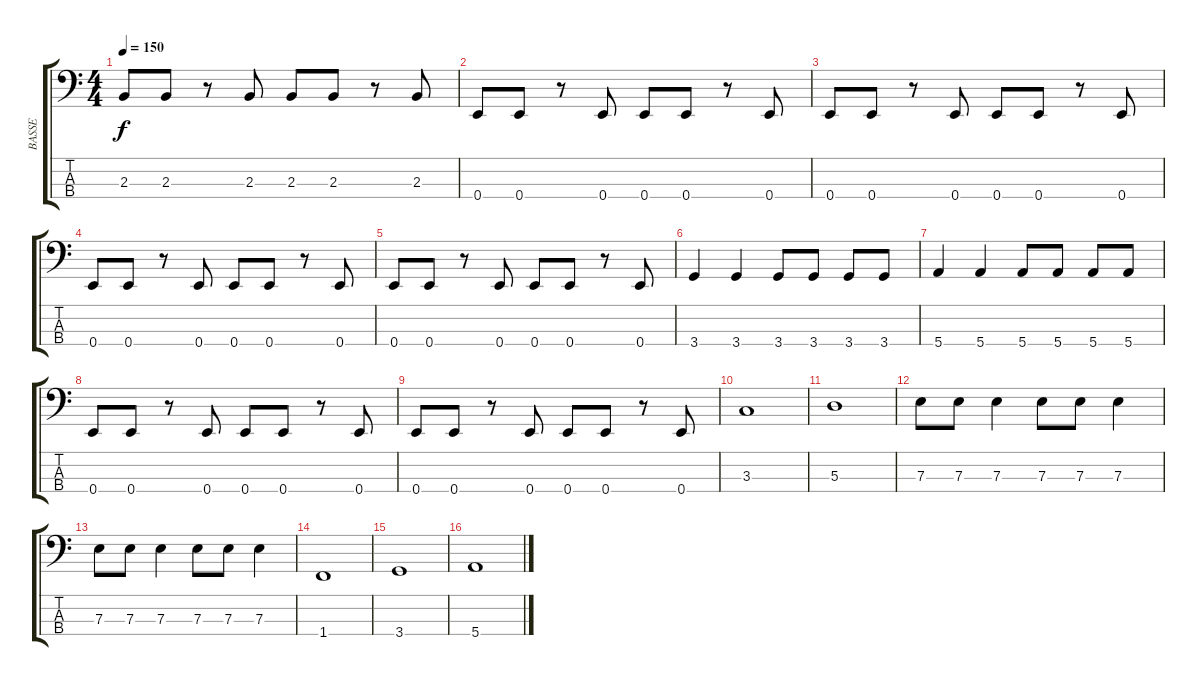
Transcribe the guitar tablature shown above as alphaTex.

\track ("BASSE" "BASSE") {instrument electricbasspick}
\staff {score tabs}
\tuning (G2 D2 A1 E1) {hide}
\ts (4 4)
\tempo 150
\clef f4
\ks c
2.3.8{dy f} 2.3.8 r.8 2.3.8 2.3.8 2.3.8 r.8 2.3.8 |
0.4.8 0.4.8 r.8 0.4.8 0.4.8 0.4.8 r.8 0.4.8 |
0.4.8 0.4.8 r.8 0.4.8 0.4.8 0.4.8 r.8 0.4.8 |
0.4.8 0.4.8 r.8 0.4.8 0.4.8 0.4.8 r.8 0.4.8 |
0.4.8 0.4.8 r.8 0.4.8 0.4.8 0.4.8 r.8 0.4.8 |
3.4.4 3.4.4 3.4.8 3.4.8 3.4.8 3.4.8 |
5.4.4 5.4.4 5.4.8 5.4.8 5.4.8 5.4.8 |
0.4.8 0.4.8 r.8 0.4.8 0.4.8 0.4.8 r.8 0.4.8 |
0.4.8 0.4.8 r.8 0.4.8 0.4.8 0.4.8 r.8 0.4.8 |
3.3.1 |
5.3.1 |
7.3.8 7.3.8 7.3.4 7.3.8 7.3.8 7.3.4 |
7.3.8 7.3.8 7.3.4 7.3.8 7.3.8 7.3.4 |
1.4.1 |
3.4.1 |
5.4.1
